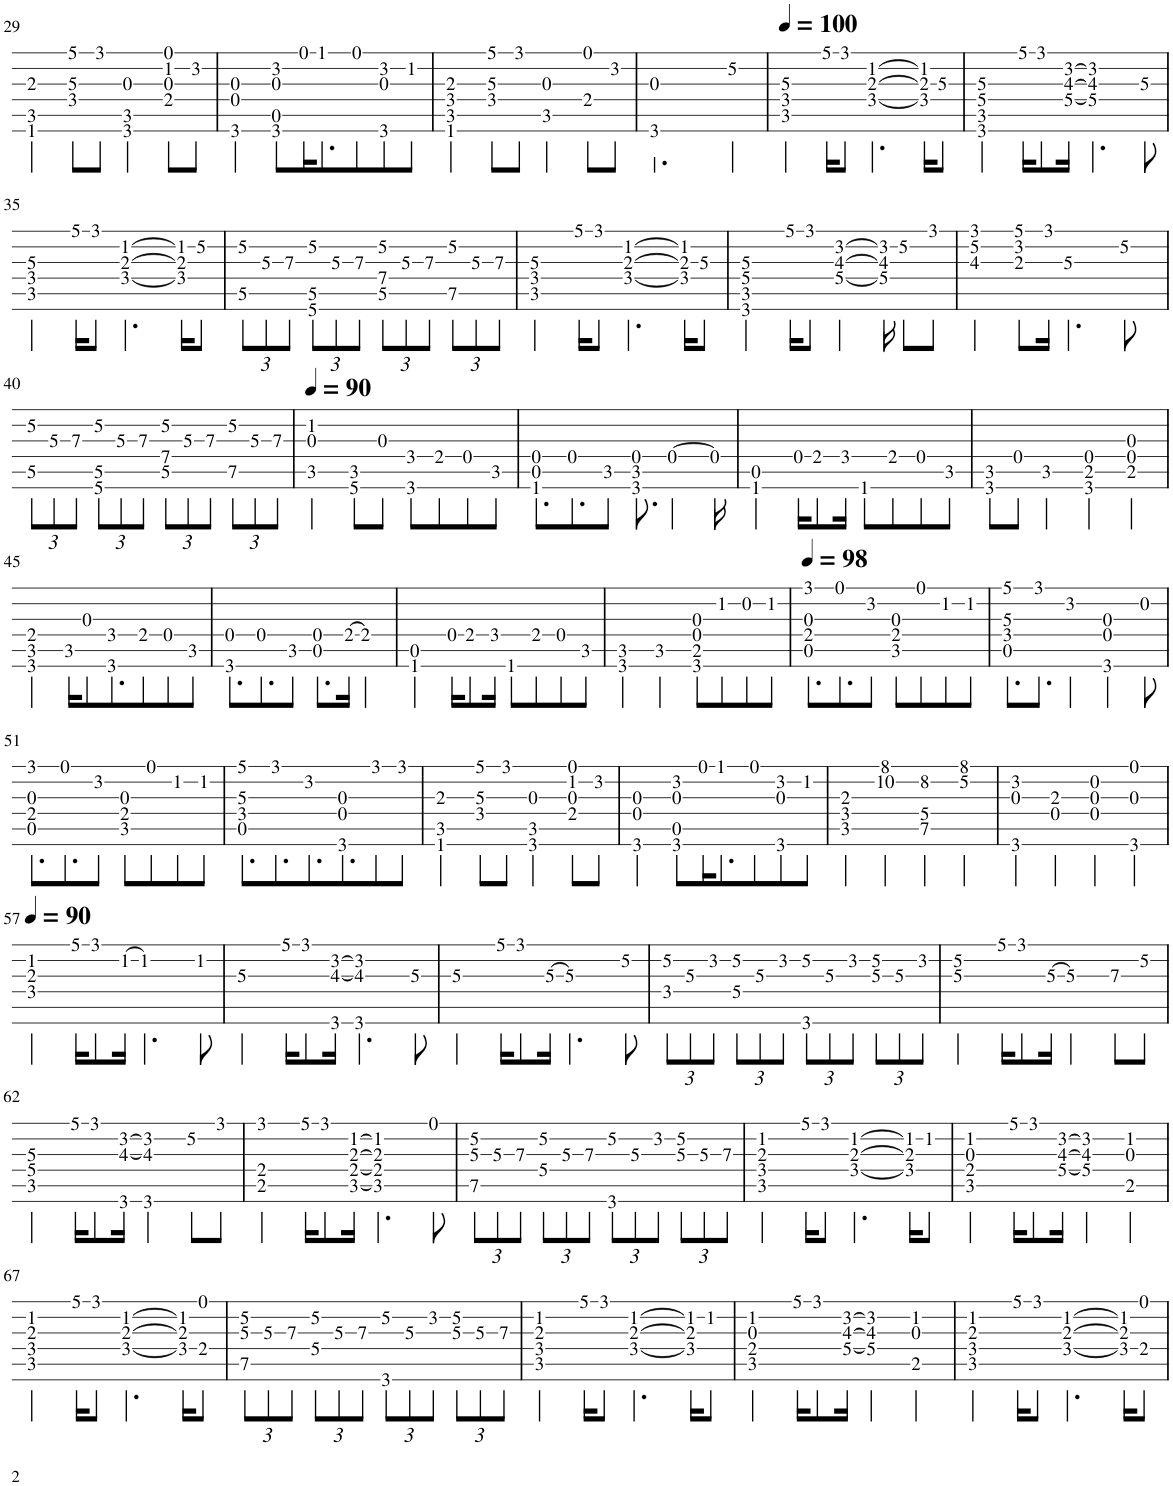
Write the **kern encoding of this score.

**kern
*part1
*staff1
*I"Acoustic Guitar
*I'Guit.
!!LO:PB:g=z
*
*k[]
*M4/4
=29
4FF\ 4C\ 4A\
8F\ 8c\ 8a\L
8g\J
4GG\ 4C\ 4G\
8E\ 8G\ 8c\ 8e\L
8d\J
=30
4GG\ 4D\ 4G\
8GG\ 8AA\ 8G\ 8d\L
16e\K
8.f\
8e\
8GG\ 8G\ 8d\
8c\J
=31
4FF\ 4C\ 4F\ 4A\
8F\ 8c\ 8a\L
8g\J
4C\ 4G\
8E\ 8e\L
8d\J
=32
2.GG\ 2.G\
4e\
=33
4C\ 4F\ 4c\
16a\KL
8g\J
[4.F\ [4.A\ [4.c\
16F\] 16A\] 16c\]KL
8c\J
=34
4GG\ 4C\ 4G\ 4c\
16a\KL
8g\
[16G\ [16B\ [16d\Jk
4.G\] 4.B\] 4.d\]
8c\
!!LO:LB:g=z
=35
4C\ 4F\ 4c\
16a\KL
8g\J
[4.F\ [4.A\ [4.c\
16F\] 16A\] 16c\]KL
8e\J
=36
*Xbrackettup
12D\ 12e\L
12c\
12d\J
12AA\ 12D\ 12e\L
12c\
12d\J
12D\ 12A\ 12e\L
12c\
12d\J
12E\ 12e\L
12c\
12d\J
=37
4C\ 4F\ 4c\
16a\KL
8g\J
[4.F\ [4.A\ [4.c\
16F\] 16A\] 16c\]KL
8c\J
=38
4GG\ 4C\ 4G\ 4c\
16a\KL
8g\J
[4G\ [4B\ [4d\
16G\] 16B\] 16d\]
8e\L
8g\J
=39
4B\ 4e\ 4g\
8A\ 8d\ 8a\L
16g\Jk
4.c\
8e\
16r
!!LO:LB:g=z
=40
12D\ 12e\L
12c\
12d\J
12AA\ 12D\ 12e\L
12c\
12d\J
12D\ 12A\ 12e\L
12c\
12d\J
12E\ 12e\L
12c\
12d\J
=41
4C\ 4G\ 4c\
8AA\ 8C\L
8G\J
8GG\ 8F\L
8E\
8D\
8C\J
=42
8.FF\ 8.AA\ 8.D\L
8.D\
8C\J
8.GG\ 8.C\ 8.D\
[4D\
16D\]
=43
4FF\ 4AA\
16D\KL
8E\
16F\Jk
8FF\L
8E\
8D\
8C\J
=44
8GG\ 8C\L
8D\J
4C\
4GG\ 4BB\ 4D\
4BB\ 4D\ 4G\
!!LO:LB:g=z
=45
4GG\ 4C\ 4E\
16C\KL
8G\
8.GG\ 8.F\
8E\
8D\
8C\J
=46
8.GG\ 8.D\L
8.D\
8C\J
8.AA\ 8.D\L
[16E\Jk
4E\]
=47
4FF\ 4AA\
16D\KL
8E\
16F\Jk
8FF\L
8E\
8D\
8C\J
=48
4GG\ 4C\
4C\
8GG\ 8BB\ 8D\ 8G\L
8c\
8B\
8c\J
=49
8.AA\ 8.E\ 8.G\ 8.g\L
8.e\
8d\J
8C\ 8E\ 8G\L
8e\
8c\
8c\J
=50
8.AA\ 8.F\ 8.c\ 8.a\L
8.g\J
4d\
4GG\ 4D\ 4G\
8B\
!!LO:LB:g=z
=51
8.AA\ 8.E\ 8.G\ 8.g\L
8.e\
8d\J
8C\ 8E\ 8G\L
8e\
8c\
8c\J
=52
8.AA\ 8.F\ 8.c\ 8.a\L
8.g\
8.d\
8.GG\ 8.D\ 8.G\
8g\
8g\J
=53
4FF\ 4C\ 4A\
8F\ 8c\ 8a\L
8g\J
4GG\ 4C\ 4G\
8E\ 8G\ 8c\ 8e\L
8d\J
=54
4GG\ 4D\ 4G\
8GG\ 8AA\ 8G\ 8d\L
16e\K
8.f\
8e\
8GG\ 8G\ 8d\
8c\J
=55
4C\ 4F\ 4A\
4a\ 4cc\
4E\ 4G\ 4g\
4e\ 4cc\
=56
4GG\ 4G\ 4d\
4D\ 4A\
4D\ 4G\ 4B\
4GG\ 4G\ 4e\
!!LO:LB:g=z
=57
4F\ 4A\ 4c\
16a\KL
8g\
[16c\Jk
4.c\]
8c\
=58
4c\
16a\KL
8g\
16GG\ [16B\ [16d\Jk
4.GG\ 4.B\] 4.d\]
8c\
=59
4c\
16a\KL
8g\
[16c\Jk
4.c\]
8e\
=60
12F\ 12e\L
12c\
12d\J
12G\ 12e\L
12c\
12d\J
12GG\ 12e\L
12c\
12d\J
12c\ 12e\L
12c\
12d\J
=61
4c\ 4e\
16a\KL
8g\
[16c\Jk
4c\]
8d\L
8e\J
!!LO:LB:g=z
=62
4C\ 4G\ 4c\
16a\KL
8g\
16GG\ [16B\ [16d\Jk
4GG\ 4B\] 4d\]
8e\L
8g\J
=63
4BB\ 4E\ 4g\
16a\KL
8g\
[16C\ [16E\ [16A\ [16c\Jk
4.C\] 4.E\] 4.A\] 4.c\]
8e\
=64
12E\ 12c\ 12e\L
12c\
12d\J
12G\ 12e\L
12c\
12d\J
12GG\ 12e\L
12c\
12d\J
12c\ 12e\L
12c\
12d\J
=65
4C\ 4F\ 4A\ 4c\
16a\KL
8g\J
[4.F\ [4.A\ [4.c\
16F\] 16A\] 16c\]KL
8c\J
=66
4C\ 4E\ 4G\ 4c\
16a\KL
8g\
[16G\ [16B\ [16d\Jk
4G\] 4B\] 4d\]
4BB\ 4G\ 4c\
!!LO:LB:g=z
=67
4C\ 4F\ 4A\ 4c\
16a\KL
8g\J
[4.F\ [4.A\ [4.c\
16F\] 16A\] 16c\]KL
8E\ 8e\J
=68
12E\ 12c\ 12e\L
12c\
12d\J
12G\ 12e\L
12c\
12d\J
12GG\ 12e\L
12c\
12d\J
12c\ 12e\L
12c\
12d\J
=69
4C\ 4F\ 4A\ 4c\
16a\KL
8g\J
[4.F\ [4.A\ [4.c\
16F\] 16A\] 16c\]KL
8c\J
=70
4C\ 4E\ 4G\ 4c\
16a\KL
8g\
[16G\ [16B\ [16d\Jk
4G\] 4B\] 4d\]
4BB\ 4G\ 4c\
=71
4C\ 4F\ 4A\ 4c\
16a\KL
8g\J
[4.F\ [4.A\ [4.c\
16F\] 16A\] 16c\]KL
8E\ 8e\J
=
*-
